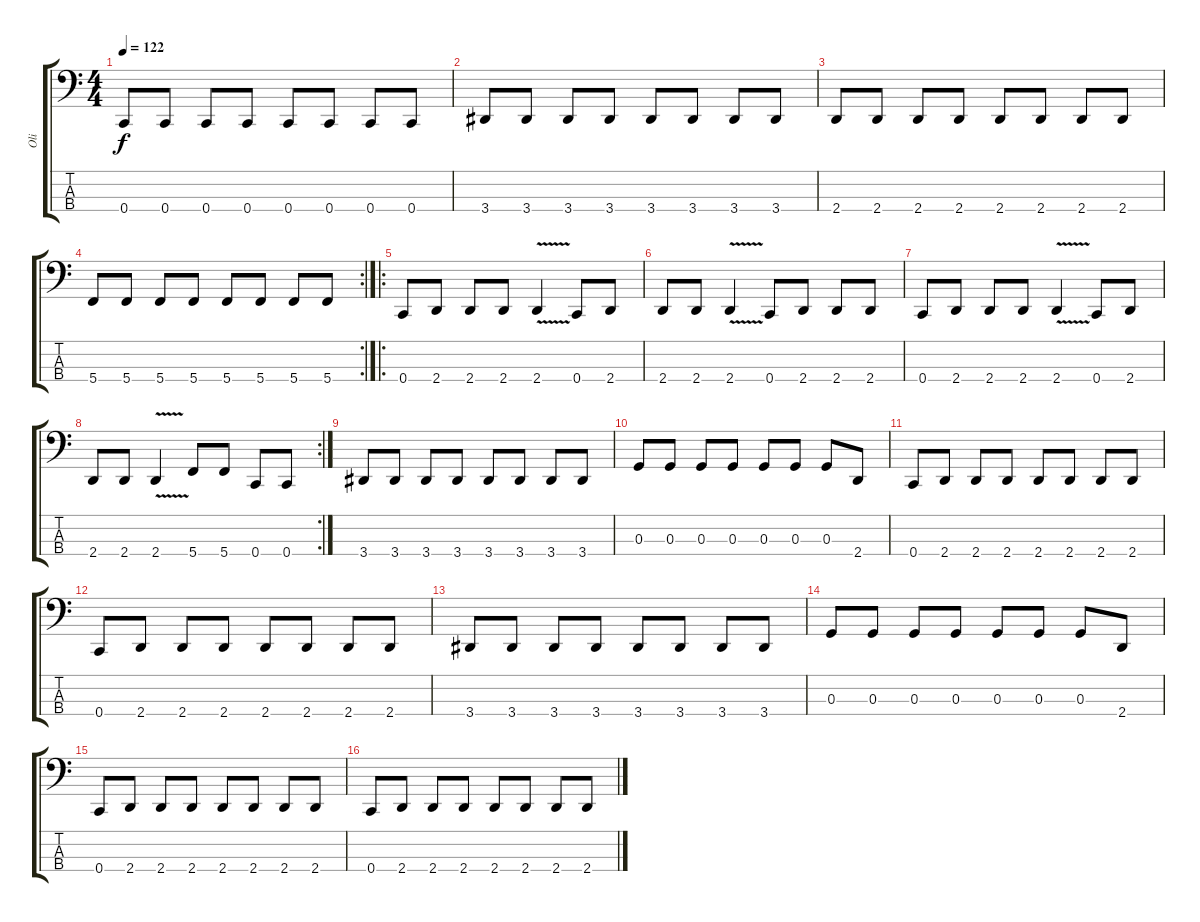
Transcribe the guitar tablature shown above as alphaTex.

\track ("Oli" "Oli") {instrument electricbassfinger}
\staff {score tabs}
\tuning (F2 C2 G1 C1) {hide}
\ts (4 4)
\tempo 122
\clef f4
\ks c
0.4.8{dy f} 0.4.8 0.4.8 0.4.8 0.4.8 0.4.8 0.4.8 0.4.8 |
3.4.8 3.4.8 3.4.8 3.4.8 3.4.8 3.4.8 3.4.8 3.4.8 |
2.4.8 2.4.8 2.4.8 2.4.8 2.4.8 2.4.8 2.4.8 2.4.8 |
\rc 2
5.4.8 5.4.8 5.4.8 5.4.8 5.4.8 5.4.8 5.4.8 5.4.8 |
\ro
0.4.8 2.4.8 2.4.8 2.4.8 2.4{v}.4 0.4.8 2.4.8 |
2.4.8 2.4.8 2.4{v}.4 0.4.8 2.4.8 2.4.8 2.4.8 |
0.4.8 2.4.8 2.4.8 2.4.8 2.4{v}.4 0.4.8 2.4.8 |
\rc 2
2.4.8 2.4.8 2.4{v}.4 5.4.8 5.4.8 0.4.8 0.4.8 |
3.4.8{volume 13} 3.4.8 3.4.8 3.4.8 3.4.8 3.4.8 3.4.8 3.4.8 |
0.3.8 0.3.8 0.3.8 0.3.8 0.3.8 0.3.8 0.3.8 2.4.8 |
0.4.8 2.4.8 2.4.8 2.4.8 2.4.8 2.4.8 2.4.8 2.4.8 |
0.4.8 2.4.8 2.4.8 2.4.8 2.4.8 2.4.8 2.4.8 2.4.8 |
3.4.8 3.4.8 3.4.8 3.4.8 3.4.8 3.4.8 3.4.8 3.4.8 |
0.3.8 0.3.8 0.3.8 0.3.8 0.3.8 0.3.8 0.3.8 2.4.8 |
0.4.8 2.4.8 2.4.8 2.4.8 2.4.8 2.4.8 2.4.8 2.4.8 |
0.4.8 2.4.8 2.4.8 2.4.8 2.4.8 2.4.8 2.4.8 2.4.8
